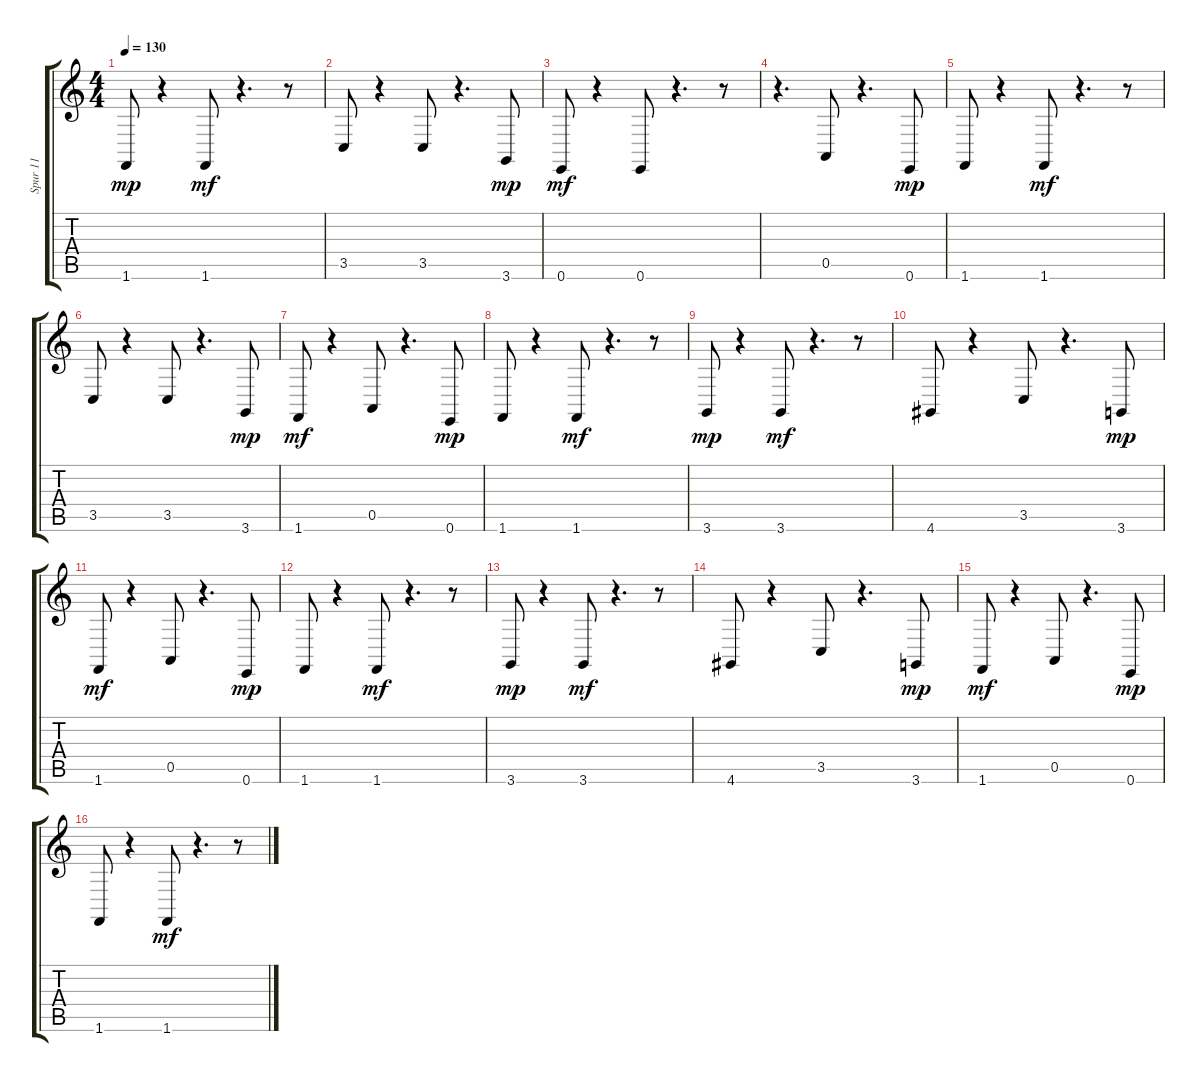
\track ("Spur 11" "Spur 11") {instrument acousticgrandpiano}
\staff {score tabs}
\tuning (E4 B3 G3 D3 A2 E2) {hide}
\ts (4 4)
\tempo 130
\clef g2
\ks c
1.6.8{dy mp} r.4 1.6.8{dy mf} r.4{d} r.8 |
3.5.8 r.4 3.5.8 r.4{d} 3.6.8{dy mp} |
0.6.8{dy mf} r.4 0.6.8 r.4{d} r.8 |
r.4{d} 0.5.8 r.4{d} 0.6.8{dy mp} |
1.6.8 r.4 1.6.8{dy mf} r.4{d} r.8 |
3.5.8 r.4 3.5.8 r.4{d} 3.6.8{dy mp} |
1.6.8{dy mf} r.4 0.5.8 r.4{d} 0.6.8{dy mp} |
1.6.8 r.4 1.6.8{dy mf} r.4{d} r.8 |
3.6.8{dy mp} r.4 3.6.8{dy mf} r.4{d} r.8 |
4.6.8 r.4 3.5.8 r.4{d} 3.6.8{dy mp} |
1.6.8{dy mf} r.4 0.5.8 r.4{d} 0.6.8{dy mp} |
1.6.8 r.4 1.6.8{dy mf} r.4{d} r.8 |
3.6.8{dy mp} r.4 3.6.8{dy mf} r.4{d} r.8 |
4.6.8 r.4 3.5.8 r.4{d} 3.6.8{dy mp} |
1.6.8{dy mf} r.4 0.5.8 r.4{d} 0.6.8{dy mp} |
1.6.8 r.4 1.6.8{dy mf} r.4{d} r.8
